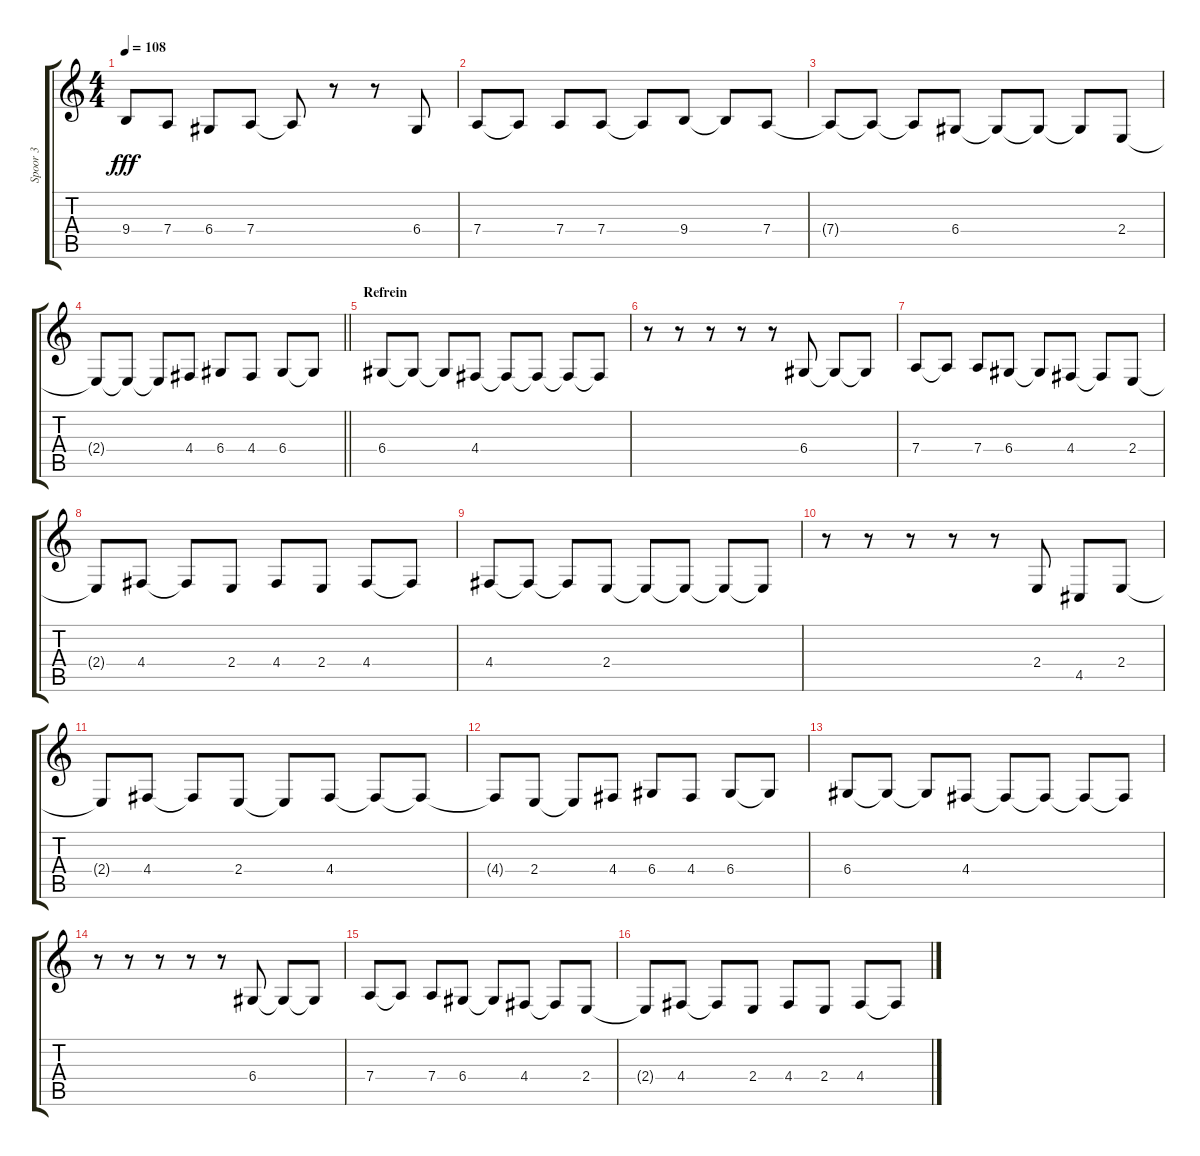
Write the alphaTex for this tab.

\track ("Spoor 3" "Spoor 3") {instrument tenorsax}
\staff {score tabs}
\tuning (E4 B3 G3 D3 A2 E2) {hide}
\ts (4 4)
\tempo 108
\clef g2
\ks c
9.4{t}.8{dy fff} 7.4.8 6.4.8 7.4.8 7.4{t}.8 r.8 r.8 6.4.8 |
7.4.8 7.4{t}.8 7.4.8 7.4.8 7.4{t}.8 9.4.8 9.4{t}.8 7.4.8 |
7.4{t}.8 7.4{t}.8 7.4{t}.8 6.4.8 6.4{t}.8 6.4{t}.8 6.4{t}.8 2.4.8 |
\barLineRight lightlight
2.4{t}.8 2.4{t}.8 2.4{t}.8 4.4.8 6.4.8 4.4.8 6.4.8 6.4{t}.8 |
\section ("" "Refrein")
6.4.8 6.4{t}.8 6.4{t}.8 4.4.8 4.4{t}.8 4.4{t}.8 4.4{t}.8 4.4{t}.8 |
r.8 r.8 r.8 r.8 r.8 6.4.8 6.4{t}.8 6.4{t}.8 |
7.4.8 7.4{t}.8 7.4.8 6.4.8 6.4{t}.8 4.4.8 4.4{t}.8 2.4.8 |
2.4{t}.8 4.4.8 4.4{t}.8 2.4.8 4.4.8 2.4.8 4.4.8 4.4{t}.8 |
4.4.8 4.4{t}.8 4.4{t}.8 2.4.8 2.4{t}.8 2.4{t}.8 2.4{t}.8 2.4{t}.8 |
r.8 r.8 r.8 r.8 r.8 2.4.8 4.5.8 2.4.8 |
2.4{t}.8 4.4.8 4.4{t}.8 2.4.8 2.4{t}.8 4.4.8 4.4{t}.8 4.4{t}.8 |
4.4{t}.8 2.4.8 2.4{t}.8 4.4.8 6.4.8 4.4.8 6.4.8 6.4{t}.8 |
6.4.8 6.4{t}.8 6.4{t}.8 4.4.8 4.4{t}.8 4.4{t}.8 4.4{t}.8 4.4{t}.8 |
r.8 r.8 r.8 r.8 r.8 6.4.8 6.4{t}.8 6.4{t}.8 |
7.4.8 7.4{t}.8 7.4.8 6.4.8 6.4{t}.8 4.4.8 4.4{t}.8 2.4.8 |
2.4{t}.8 4.4.8 4.4{t}.8 2.4.8 4.4.8 2.4.8 4.4.8 4.4{t}.8
